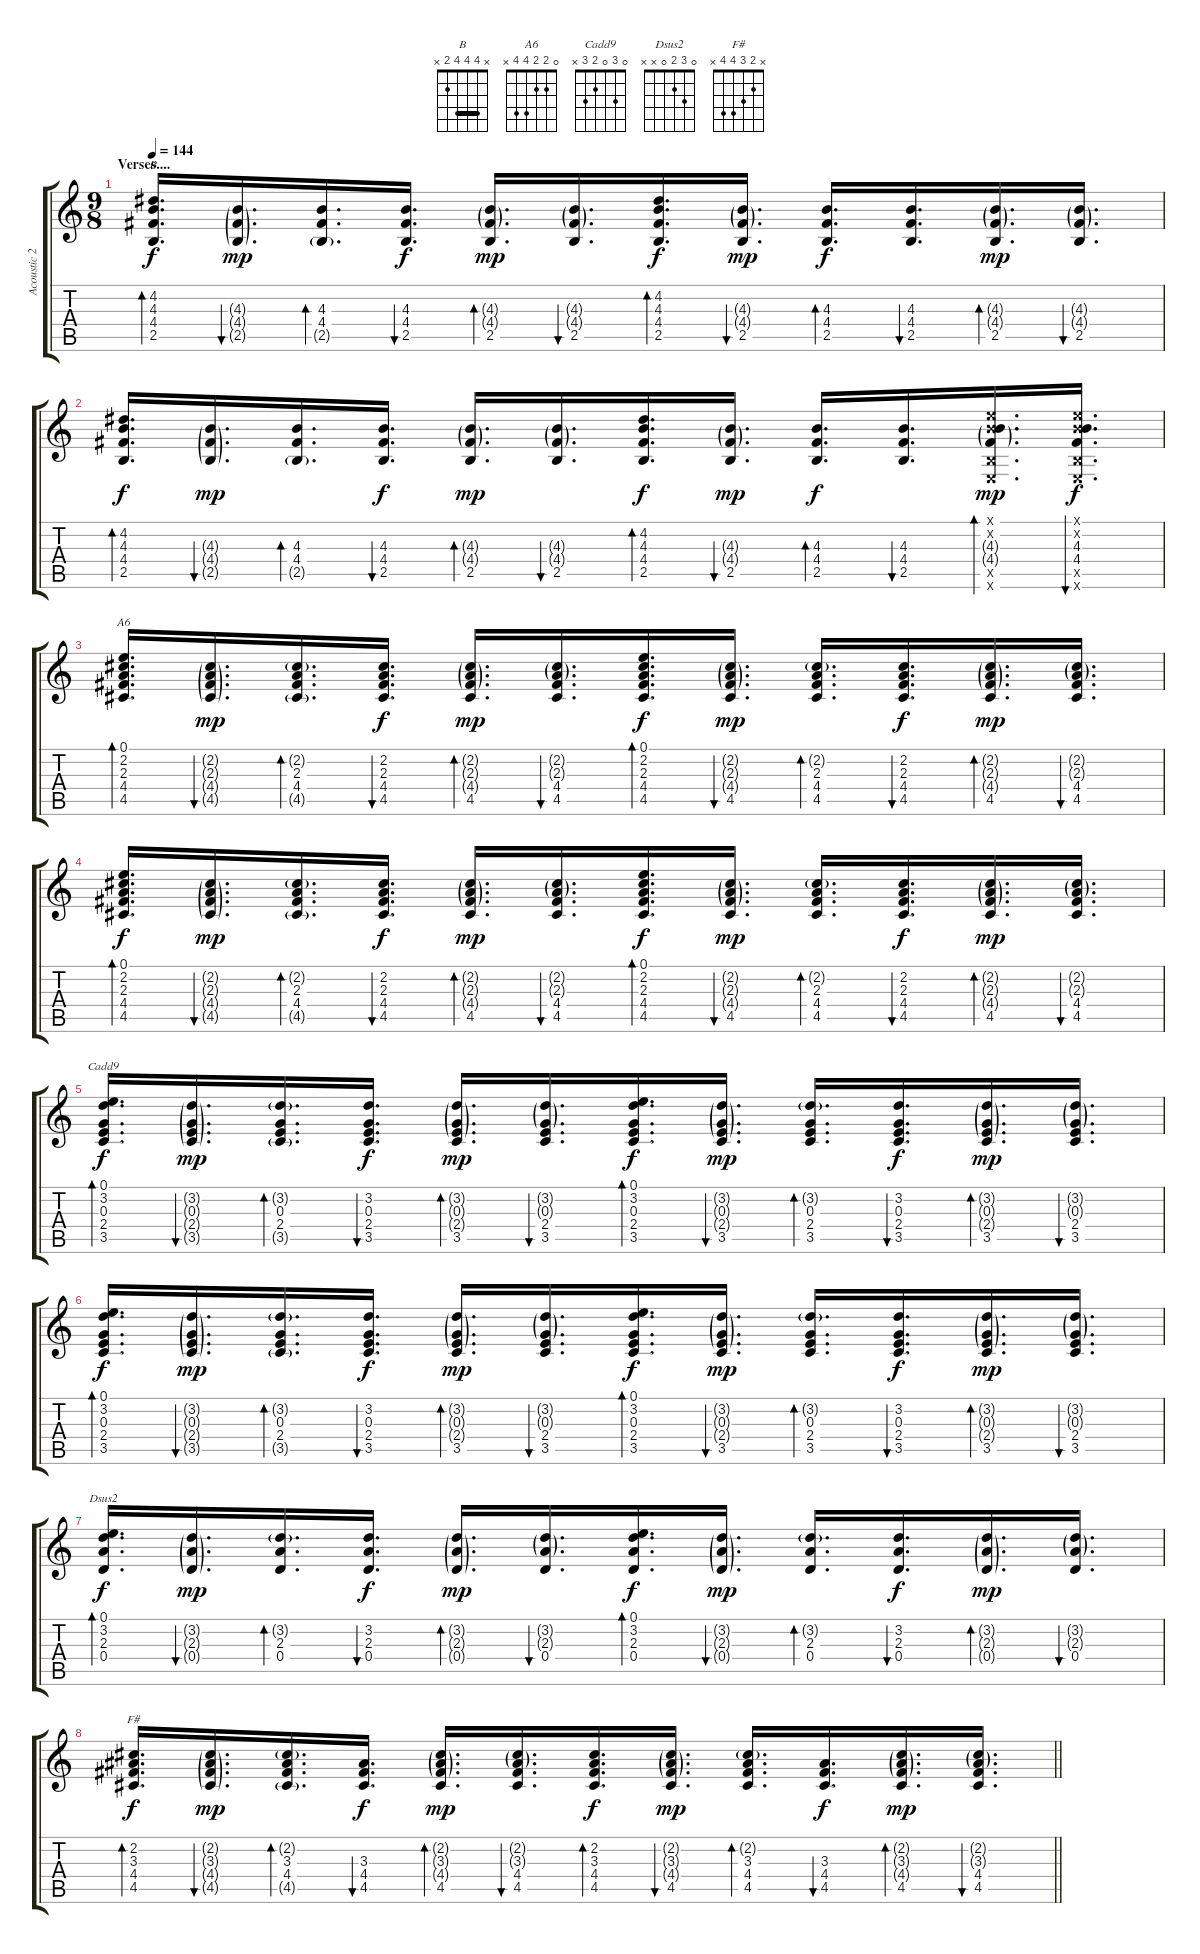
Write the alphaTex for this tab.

\track ("Acoustic 2 (Dub) (MIDI!)" "Acoustic 2") {instrument acousticguitarsteel}
\staff {score tabs}
\tuning (E4 B3 G3 D3 A2 E2) {hide}
\chord ("B" x 4 4 4 2 x) {barre 4}
\chord ("A6" 0 2 2 4 4 x)
\chord ("Cadd9" 0 3 0 2 3 x)
\chord ("Dsus2" 0 3 2 0 x x)
\chord ("F#" x 2 3 4 4 x)
\ts (9 8)
\section ("" "Verses....")
\tempo 144
\clef g2
\ks c
(4.2 4.3 4.4 2.5).16{d bd 60 ch "B" dy f} (4.3{g} 4.4{g} 2.5{g}).16{d bu 60 dy mp} (4.3 4.4 2.5{g}).16{d bd 60} (4.3 4.4 2.5).16{d bu 60 dy f} (4.3{g} 4.4{g} 2.5).16{d bd 60 dy mp} (4.3{g} 4.4{g} 2.5).16{d bu 60} (4.2 4.3 4.4 2.5).16{d bd 60 dy f} (4.3{g} 4.4{g} 2.5).16{d bu 60 dy mp} (4.3 4.4 2.5).16{d bd 60 dy f} (4.3 4.4 2.5).16{d bu 60} (4.3{g} 4.4{g} 2.5).16{d bd 60 dy mp} (4.3{g} 4.4{g} 2.5).16{d bu 60} |
(4.2 4.3 4.4 2.5).16{d bd 60 dy f} (4.3{g} 4.4{g} 2.5{g}).16{d bu 60 dy mp} (4.3 4.4 2.5{g}).16{d bd 60} (4.3 4.4 2.5).16{d bu 60 dy f} (4.3{g} 4.4{g} 2.5).16{d bd 60 dy mp} (4.3{g} 4.4{g} 2.5).16{d bu 60} (4.2 4.3 4.4 2.5).16{d bd 60 dy f} (4.3{g} 4.4{g} 2.5).16{d bu 60 dy mp} (4.3 4.4 2.5).16{d bd 60 dy f} (4.3 4.4 2.5).16{d bu 60} (0.1{x} 0.2{x} 4.3{g} 4.4{g} 2.5{x} 0.6{x}).16{d bd 60 dy mp} (0.1{x} 0.2{x} 4.3 4.4 2.5{x} 0.6{x}).16{d bu 60 dy f} |
(0.1 2.2 2.3 4.4 4.5).16{d bd 60 ch "A6"} (2.2{g} 2.3{g} 4.4{g} 4.5{g}).16{d bu 60 dy mp} (2.2{g} 2.3 4.4 4.5{g}).16{d bd 60} (2.2 2.3 4.4 4.5).16{d bu 60 dy f} (2.2{g} 2.3{g} 4.4{g} 4.5).16{d bd 60 dy mp} (2.2{g} 2.3{g} 4.4 4.5).16{d bu 60} (0.1 2.2 2.3 4.4 4.5).16{d bd 60 dy f} (2.2{g} 2.3{g} 4.4{g} 4.5).16{d bu 60 dy mp} (2.2{g} 2.3 4.4 4.5).16{d bd 60} (2.2 2.3 4.4 4.5).16{d bu 60 dy f} (2.2{g} 2.3{g} 4.4{g} 4.5).16{d bd 60 dy mp} (2.2{g} 2.3{g} 4.4 4.5).16{d bu 60} |
(0.1 2.2 2.3 4.4 4.5).16{d bd 60 dy f} (2.2{g} 2.3{g} 4.4{g} 4.5{g}).16{d bu 60 dy mp} (2.2{g} 2.3 4.4 4.5{g}).16{d bd 60} (2.2 2.3 4.4 4.5).16{d bu 60 dy f} (2.2{g} 2.3{g} 4.4{g} 4.5).16{d bd 60 dy mp} (2.2{g} 2.3{g} 4.4 4.5).16{d bu 60} (0.1 2.2 2.3 4.4 4.5).16{d bd 60 dy f} (2.2{g} 2.3{g} 4.4{g} 4.5).16{d bu 60 dy mp} (2.2{g} 2.3 4.4 4.5).16{d bd 60} (2.2 2.3 4.4 4.5).16{d bu 60 dy f} (2.2{g} 2.3{g} 4.4{g} 4.5).16{d bd 60 dy mp} (2.2{g} 2.3{g} 4.4 4.5).16{d bu 60} |
(0.1 3.2 0.3 2.4 3.5).16{d bd 60 ch "Cadd9" dy f} (3.2{g} 0.3{g} 2.4{g} 3.5{g}).16{d bu 60 dy mp} (3.2{g} 0.3 2.4 3.5{g}).16{d bd 60} (3.2 0.3 2.4 3.5).16{d bu 60 dy f} (3.2{g} 0.3{g} 2.4{g} 3.5).16{d bd 60 dy mp} (3.2{g} 0.3{g} 2.4 3.5).16{d bu 60} (0.1 3.2 0.3 2.4 3.5).16{d bd 60 dy f} (3.2{g} 0.3{g} 2.4{g} 3.5).16{d bu 60 dy mp} (3.2{g} 0.3 2.4 3.5).16{d bd 60} (3.2 0.3 2.4 3.5).16{d bu 60 dy f} (3.2{g} 0.3{g} 2.4{g} 3.5).16{d bd 60 dy mp} (3.2{g} 0.3{g} 2.4 3.5).16{d bu 60} |
(0.1 3.2 0.3 2.4 3.5).16{d bd 60 dy f} (3.2{g} 0.3{g} 2.4{g} 3.5{g}).16{d bu 60 dy mp} (3.2{g} 0.3 2.4 3.5{g}).16{d bd 60} (3.2 0.3 2.4 3.5).16{d bu 60 dy f} (3.2{g} 0.3{g} 2.4{g} 3.5).16{d bd 60 dy mp} (3.2{g} 0.3{g} 2.4 3.5).16{d bu 60} (0.1 3.2 0.3 2.4 3.5).16{d bd 60 dy f} (3.2{g} 0.3{g} 2.4{g} 3.5).16{d bu 60 dy mp} (3.2{g} 0.3 2.4 3.5).16{d bd 60} (3.2 0.3 2.4 3.5).16{d bu 60 dy f} (3.2{g} 0.3{g} 2.4{g} 3.5).16{d bd 60 dy mp} (3.2{g} 0.3{g} 2.4 3.5).16{d bu 60} |
(0.1 3.2 2.3 0.4).16{d bd 60 ch "Dsus2" dy f} (3.2{g} 2.3{g} 0.4{g}).16{d bu 60 dy mp} (3.2{g} 2.3 0.4).16{d bd 60} (3.2 2.3 0.4).16{d bu 60 dy f} (3.2{g} 2.3{g} 0.4{g}).16{d bd 60 dy mp} (3.2{g} 2.3{g} 0.4).16{d bu 60} (0.1 3.2 2.3 0.4).16{d bd 60 dy f} (3.2{g} 2.3{g} 0.4{g}).16{d bu 60 dy mp} (3.2{g} 2.3 0.4).16{d bd 60} (3.2 2.3 0.4).16{d bu 60 dy f} (3.2{g} 2.3{g} 0.4{g}).16{d bd 60 dy mp} (3.2{g} 2.3{g} 0.4).16{d bu 60} |
\barLineRight lightlight
(2.2 3.3 4.4 4.5).16{d bd 60 ch "F#" dy f} (2.2{g} 3.3{g} 4.4{g} 4.5{g}).16{d bu 60 dy mp} (2.2{g} 3.3 4.4 4.5{g}).16{d bd 60} (3.3 4.4 4.5).16{d bu 60 dy f} (2.2{g} 3.3{g} 4.4{g} 4.5).16{d bd 60 dy mp} (2.2{g} 3.3{g} 4.4 4.5).16{d bu 60} (2.2 3.3 4.4 4.5).16{d bd 60 dy f} (2.2{g} 3.3{g} 4.4{g} 4.5).16{d bu 60 dy mp} (2.2{g} 3.3 4.4 4.5).16{d bd 60} (3.3 4.4 4.5).16{d bu 60 dy f} (2.2{g} 3.3{g} 4.4{g} 4.5).16{d bd 60 dy mp} (2.2{g} 3.3{g} 4.4 4.5).16{d bu 60}
